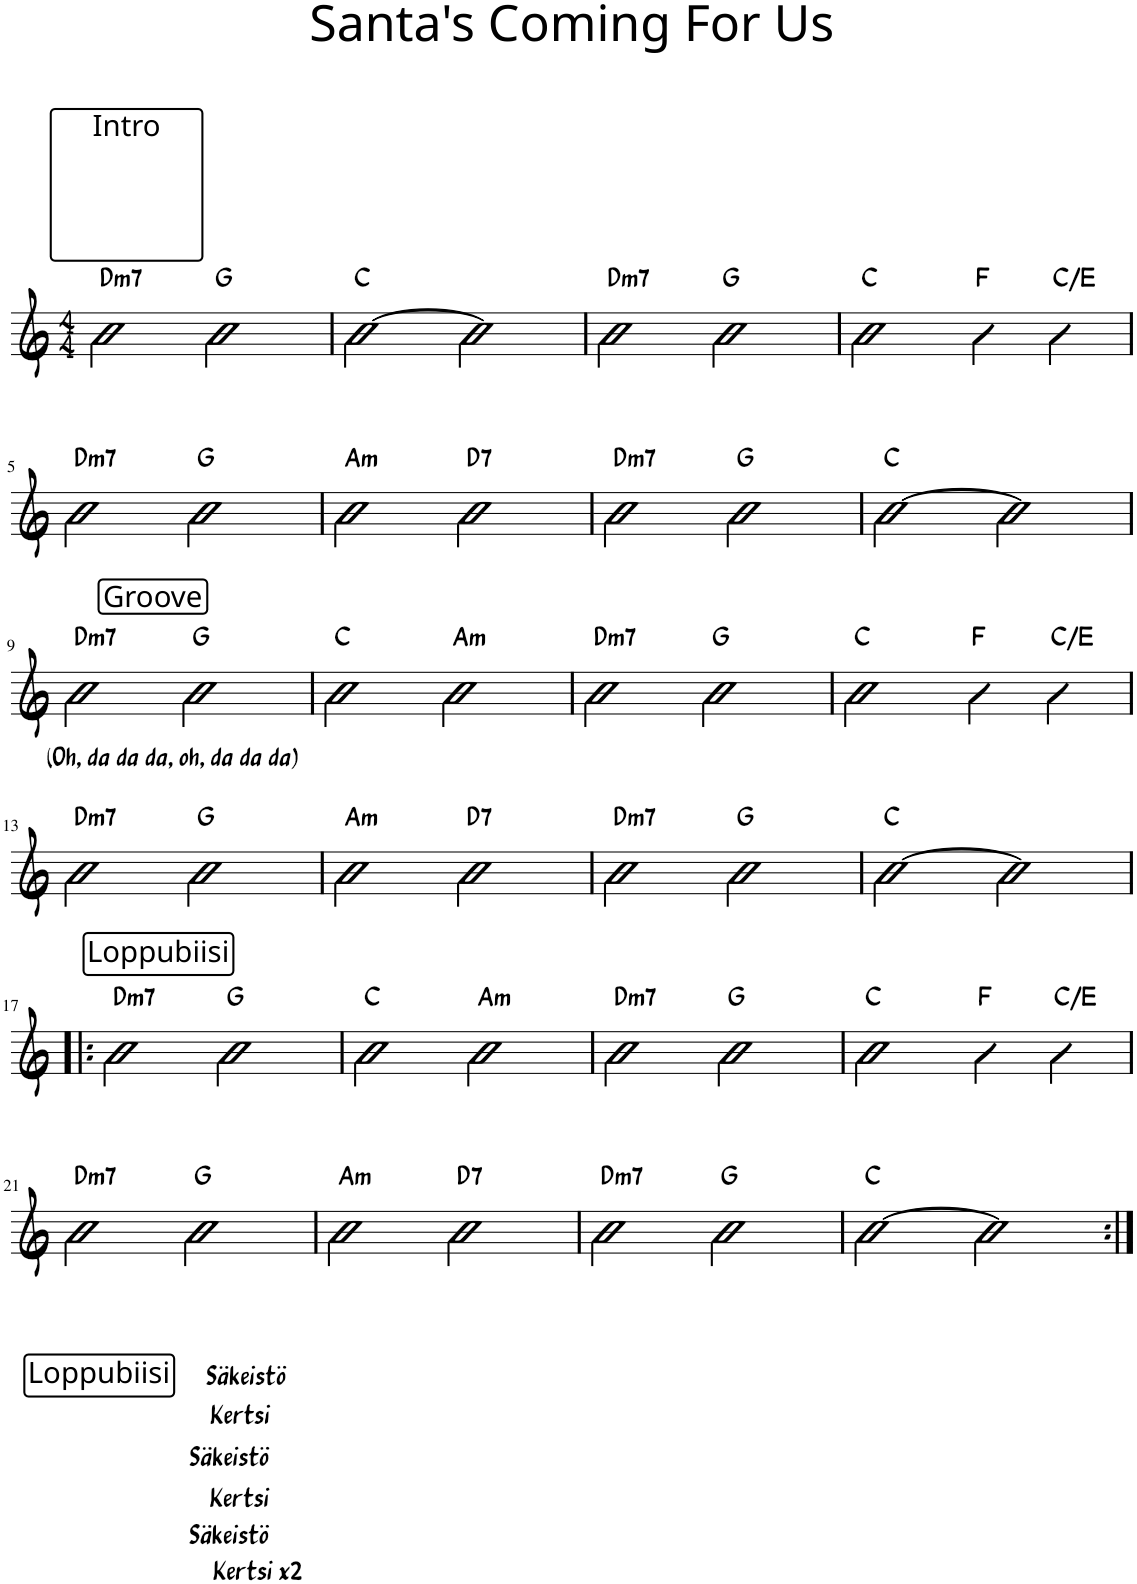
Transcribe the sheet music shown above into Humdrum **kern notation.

**kern	**harte
*part1	*part1
*staff1	*
*I"Piano	*
*I'Pno.	*
*clefG2	*
*k[]	*
*M4/4	*
!!LO:REH:place=s1:a:t=
!!LO:REH:place=s1:a:B:cj:fs=14:t=Intro
=1	=1
!	!LO:H:kt=m7
2cc\	D:min7
2cc\	G:maj
=2	=2
[2b\	C:maj
2b\]	.
=3	=3
!	!LO:H:kt=m7
2b\	D:min7
2b\	G:maj
=4	=4
2b\ 2cc\	C:maj
4ee\	F:maj
4a\	C:maj/3
!!LO:LB:g=z
=5	=5
!	!LO:H:kt=m7
2f\	D:min7
2a\	G:maj
=6	=6
!	!LO:H:kt=m
2a\ 2b\	A:min
!	!LO:H:kt=7
2b\	D:7
=7	=7
!	!LO:H:kt=m7
2b\	D:min7
2a\	G:maj
=8	=8
[2b\	C:maj
2b\]	.
!!LO:LB:g=z
!!LO:REH:place=s1:a:B:cj:fs=14:t=Groove
=9	=9
!	!LO:H:kt=m7
2a\	D:min7
!LO:TX:b:t=(Oh, da da da, oh, da da da)	!
2b\	G:maj
=10	=10
2a\ 2a\	C:maj
!	!LO:H:kt=m
2g\	A:min
=11	=11
!	!LO:H:kt=m7
2cc\	D:min7
2b\	G:maj
=12	=12
2cc\	C:maj
4e\	F:maj
4a\	C:maj/3
!!LO:LB:g=z
=13	=13
!	!LO:H:kt=m7
2a\	D:min7
2b\	G:maj
=14	=14
!	!LO:H:kt=m
2a\ 2b\	A:min
!	!LO:H:kt=7
2b\	D:7
=15	=15
!	!LO:H:kt=m7
2b\	D:min7
2a\	G:maj
=16	=16
[2b\	C:maj
2b\]	.
!!LO:LB:g=z
!!LO:REH:place=s1:a:B:cj:fs=14:t=Loppubiisi
=17!|:	=17!|:
!	!LO:H:kt=m7
2a\	D:min7
2b\	G:maj
=18	=18
2a\ 2a\	C:maj
!	!LO:H:kt=m
2g\	A:min
=19	=19
!	!LO:H:kt=m7
2cc\	D:min7
2b\	G:maj
=20	=20
2cc\	C:maj
4e\	F:maj
4a\	C:maj/3
!!LO:LB:g=z
!!LO:REH:place=s1:b:B:cj:fs=14:t=Loppubiisi:qo=2
=21	=21
!	!LO:H:kt=m7
2f\	D:min7
!LO:TX:b:t=Säkeistö	!
2a\	G:maj
=22	=22
!LO:TX:b:t=Kertsi	!LO:H:kt=m
2a\ 2b\	A:min
!LO:TX:b:t=Säkeistö	!LO:H:kt=7
2b\	D:7
=23	=23
!LO:TX:b:t=Kertsi	!
!LO:TX:b:t=Säkeistö	!
!LO:TX:b:t=Kertsi x2	!LO:H:kt=m7
2b\	D:min7
2a\	G:maj
=24	=24
[2b\	C:maj
2b\]	.
=:|!	=:|!
*-	*-
